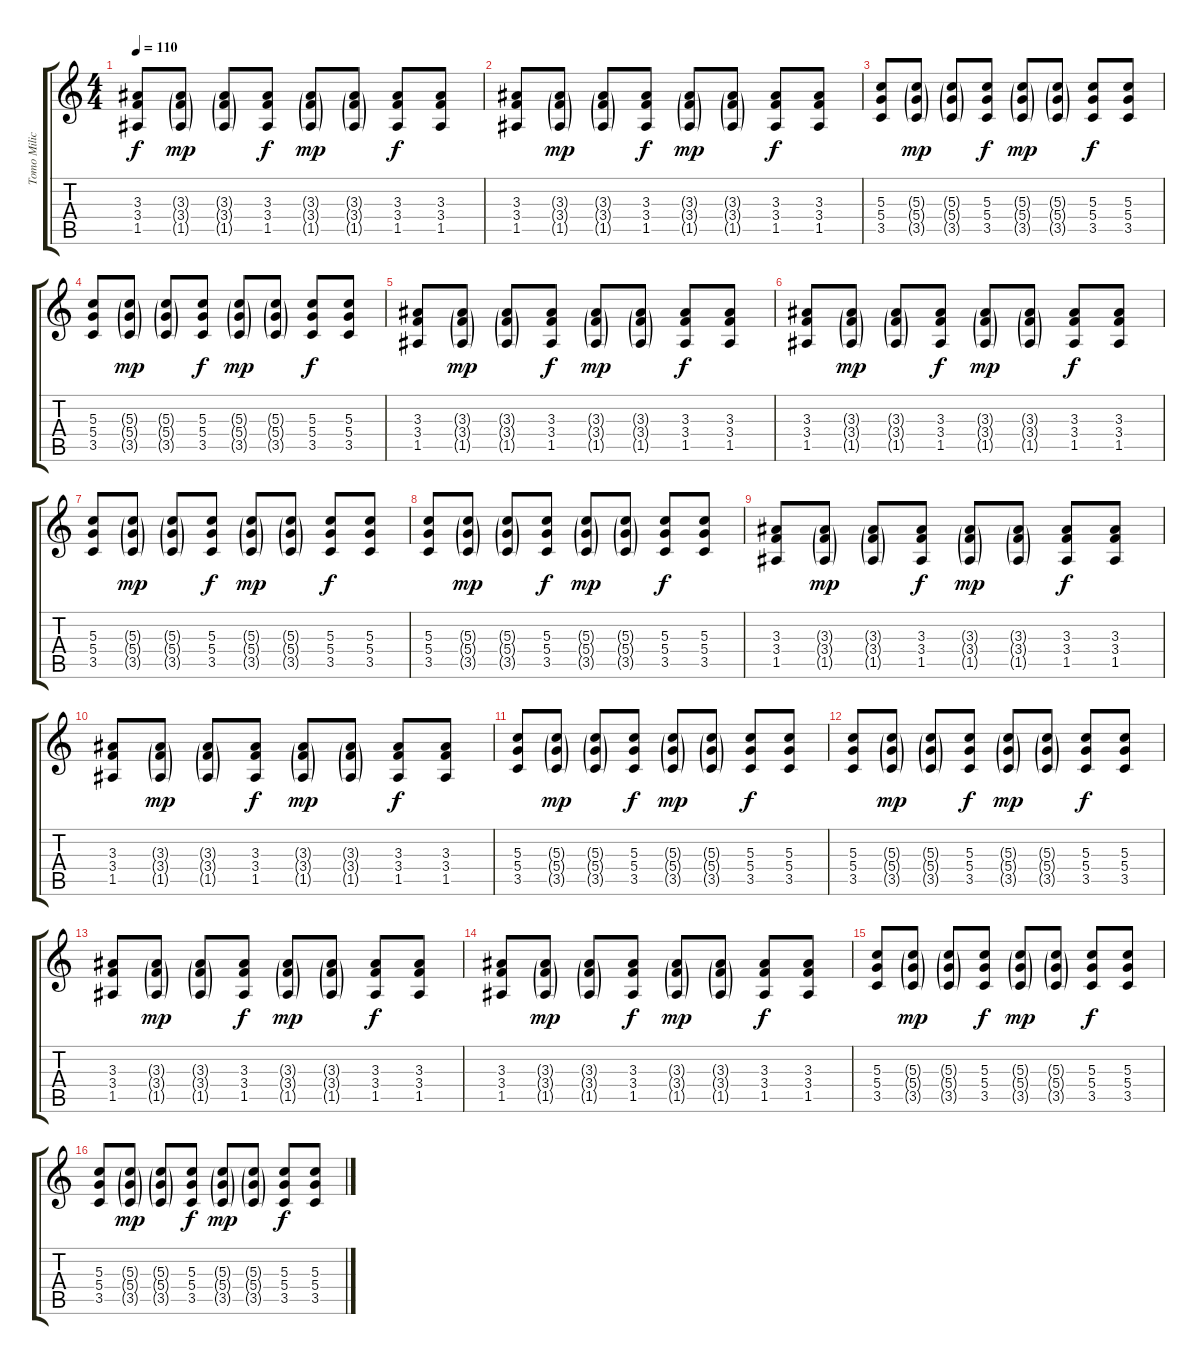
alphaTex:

\track ("Tomo Milicevic" "Tomo Milic") {instrument acousticguitarsteel}
\staff {score tabs}
\tuning (E4 B3 G3 D3 A2 D2) {hide}
\ts (4 4)
\tempo 110
\clef g2
\ks c
(3.3 3.4 1.5).8{dy f} (3.3{g} 3.4{g} 1.5{g}).8{dy mp} (3.3{g} 3.4{g} 1.5{g}).8 (3.3 3.4 1.5).8{dy f} (3.3{g} 3.4{g} 1.5{g}).8{dy mp} (3.3{g} 3.4{g} 1.5{g}).8 (3.3 3.4 1.5).8{dy f} (3.3 3.4 1.5).8 |
(3.3 3.4 1.5).8 (3.3{g} 3.4{g} 1.5{g}).8{dy mp} (3.3{g} 3.4{g} 1.5{g}).8 (3.3 3.4 1.5).8{dy f} (3.3{g} 3.4{g} 1.5{g}).8{dy mp} (3.3{g} 3.4{g} 1.5{g}).8 (3.3 3.4 1.5).8{dy f} (3.3 3.4 1.5).8 |
(5.3 5.4 3.5).8 (5.3{g} 5.4{g} 3.5{g}).8{dy mp} (5.3{g} 5.4{g} 3.5{g}).8 (5.3 5.4 3.5).8{dy f} (5.3{g} 5.4{g} 3.5{g}).8{dy mp} (5.3{g} 5.4{g} 3.5{g}).8 (5.3 5.4 3.5).8{dy f} (5.3 5.4 3.5).8 |
(5.3 5.4 3.5).8 (5.3{g} 5.4{g} 3.5{g}).8{dy mp} (5.3{g} 5.4{g} 3.5{g}).8 (5.3 5.4 3.5).8{dy f} (5.3{g} 5.4{g} 3.5{g}).8{dy mp} (5.3{g} 5.4{g} 3.5{g}).8 (5.3 5.4 3.5).8{dy f} (5.3 5.4 3.5).8 |
(3.3 3.4 1.5).8 (3.3{g} 3.4{g} 1.5{g}).8{dy mp} (3.3{g} 3.4{g} 1.5{g}).8 (3.3 3.4 1.5).8{dy f} (3.3{g} 3.4{g} 1.5{g}).8{dy mp} (3.3{g} 3.4{g} 1.5{g}).8 (3.3 3.4 1.5).8{dy f} (3.3 3.4 1.5).8 |
(3.3 3.4 1.5).8 (3.3{g} 3.4{g} 1.5{g}).8{dy mp} (3.3{g} 3.4{g} 1.5{g}).8 (3.3 3.4 1.5).8{dy f} (3.3{g} 3.4{g} 1.5{g}).8{dy mp} (3.3{g} 3.4{g} 1.5{g}).8 (3.3 3.4 1.5).8{dy f} (3.3 3.4 1.5).8 |
(5.3 5.4 3.5).8 (5.3{g} 5.4{g} 3.5{g}).8{dy mp} (5.3{g} 5.4{g} 3.5{g}).8 (5.3 5.4 3.5).8{dy f} (5.3{g} 5.4{g} 3.5{g}).8{dy mp} (5.3{g} 5.4{g} 3.5{g}).8 (5.3 5.4 3.5).8{dy f} (5.3 5.4 3.5).8 |
(5.3 5.4 3.5).8 (5.3{g} 5.4{g} 3.5{g}).8{dy mp} (5.3{g} 5.4{g} 3.5{g}).8 (5.3 5.4 3.5).8{dy f} (5.3{g} 5.4{g} 3.5{g}).8{dy mp} (5.3{g} 5.4{g} 3.5{g}).8 (5.3 5.4 3.5).8{dy f} (5.3 5.4 3.5).8 |
(3.3 3.4 1.5).8 (3.3{g} 3.4{g} 1.5{g}).8{dy mp} (3.3{g} 3.4{g} 1.5{g}).8 (3.3 3.4 1.5).8{dy f} (3.3{g} 3.4{g} 1.5{g}).8{dy mp} (3.3{g} 3.4{g} 1.5{g}).8 (3.3 3.4 1.5).8{dy f} (3.3 3.4 1.5).8 |
(3.3 3.4 1.5).8 (3.3{g} 3.4{g} 1.5{g}).8{dy mp} (3.3{g} 3.4{g} 1.5{g}).8 (3.3 3.4 1.5).8{dy f} (3.3{g} 3.4{g} 1.5{g}).8{dy mp} (3.3{g} 3.4{g} 1.5{g}).8 (3.3 3.4 1.5).8{dy f} (3.3 3.4 1.5).8 |
(5.3 5.4 3.5).8 (5.3{g} 5.4{g} 3.5{g}).8{dy mp} (5.3{g} 5.4{g} 3.5{g}).8 (5.3 5.4 3.5).8{dy f} (5.3{g} 5.4{g} 3.5{g}).8{dy mp} (5.3{g} 5.4{g} 3.5{g}).8 (5.3 5.4 3.5).8{dy f} (5.3 5.4 3.5).8 |
(5.3 5.4 3.5).8 (5.3{g} 5.4{g} 3.5{g}).8{dy mp} (5.3{g} 5.4{g} 3.5{g}).8 (5.3 5.4 3.5).8{dy f} (5.3{g} 5.4{g} 3.5{g}).8{dy mp} (5.3{g} 5.4{g} 3.5{g}).8 (5.3 5.4 3.5).8{dy f} (5.3 5.4 3.5).8 |
(3.3 3.4 1.5).8 (3.3{g} 3.4{g} 1.5{g}).8{dy mp} (3.3{g} 3.4{g} 1.5{g}).8 (3.3 3.4 1.5).8{dy f} (3.3{g} 3.4{g} 1.5{g}).8{dy mp} (3.3{g} 3.4{g} 1.5{g}).8 (3.3 3.4 1.5).8{dy f} (3.3 3.4 1.5).8 |
(3.3 3.4 1.5).8 (3.3{g} 3.4{g} 1.5{g}).8{dy mp} (3.3{g} 3.4{g} 1.5{g}).8 (3.3 3.4 1.5).8{dy f} (3.3{g} 3.4{g} 1.5{g}).8{dy mp} (3.3{g} 3.4{g} 1.5{g}).8 (3.3 3.4 1.5).8{dy f} (3.3 3.4 1.5).8 |
(5.3 5.4 3.5).8 (5.3{g} 5.4{g} 3.5{g}).8{dy mp} (5.3{g} 5.4{g} 3.5{g}).8 (5.3 5.4 3.5).8{dy f} (5.3{g} 5.4{g} 3.5{g}).8{dy mp} (5.3{g} 5.4{g} 3.5{g}).8 (5.3 5.4 3.5).8{dy f} (5.3 5.4 3.5).8 |
(5.3 5.4 3.5).8 (5.3{g} 5.4{g} 3.5{g}).8{dy mp} (5.3{g} 5.4{g} 3.5{g}).8 (5.3 5.4 3.5).8{dy f} (5.3{g} 5.4{g} 3.5{g}).8{dy mp} (5.3{g} 5.4{g} 3.5{g}).8 (5.3 5.4 3.5).8{dy f} (5.3 5.4 3.5).8
